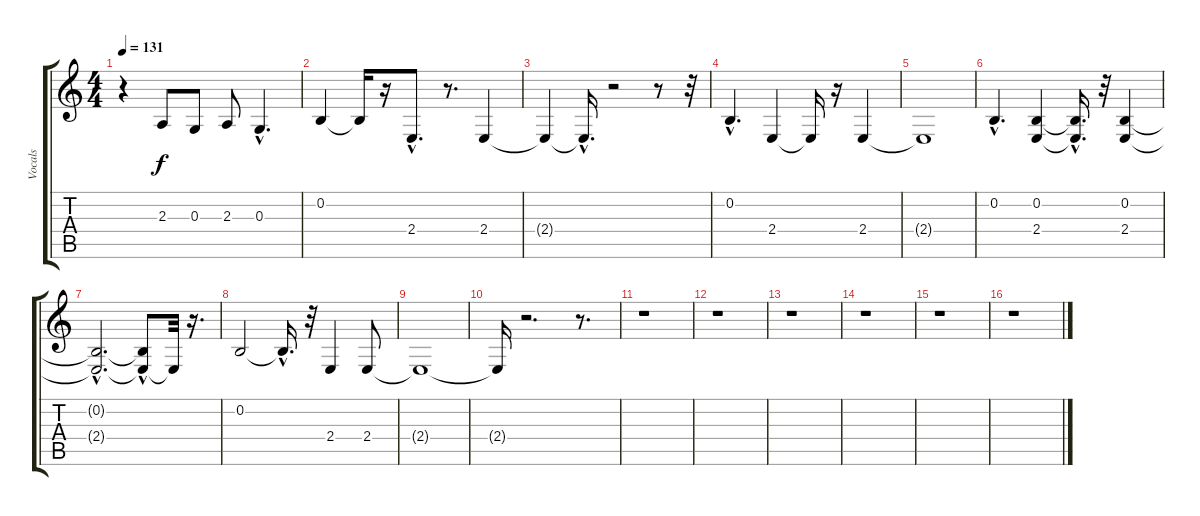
\track ("Vocals" "Vocals") {instrument lead6voice}
\staff {score tabs}
\tuning (E4 B3 G3 D3 A2 E2) {hide}
\ts (4 4)
\tempo 131
\clef g2
\ks c
r.4{dy f} 2.3.8 0.3.8 2.3.8 0.3{hac}.4{d} |
0.2.4 0.2{t}.16 r.16 2.4{hac}.8{d} r.8{d} 2.4.4 |
2.4{t}.4 2.4{hac t}.16{d} r.2 r.8 r.32 |
0.2{hac}.4{d} 2.4.4 2.4{t}.16 r.16 2.4.4 |
2.4{t}.1 |
0.2{hac}.4{d} (0.2 2.4).4 (0.2{t} 2.4{hac t}).16{d} r.32 (0.2 2.4).4 |
(0.2{hac t} 2.4{hac t}).2{d} (0.2{hac t} 2.4{t}).8 2.4{t}.32 r.16{d} |
0.2.2 0.2{hac t}.16{d} r.32 2.4.4 2.4.8 |
2.4{t}.1 |
2.4{t}.16 r.2{d} r.8{d} |
r.1 |
r.1 |
r.1 |
r.1 |
r.1 |
r.1
